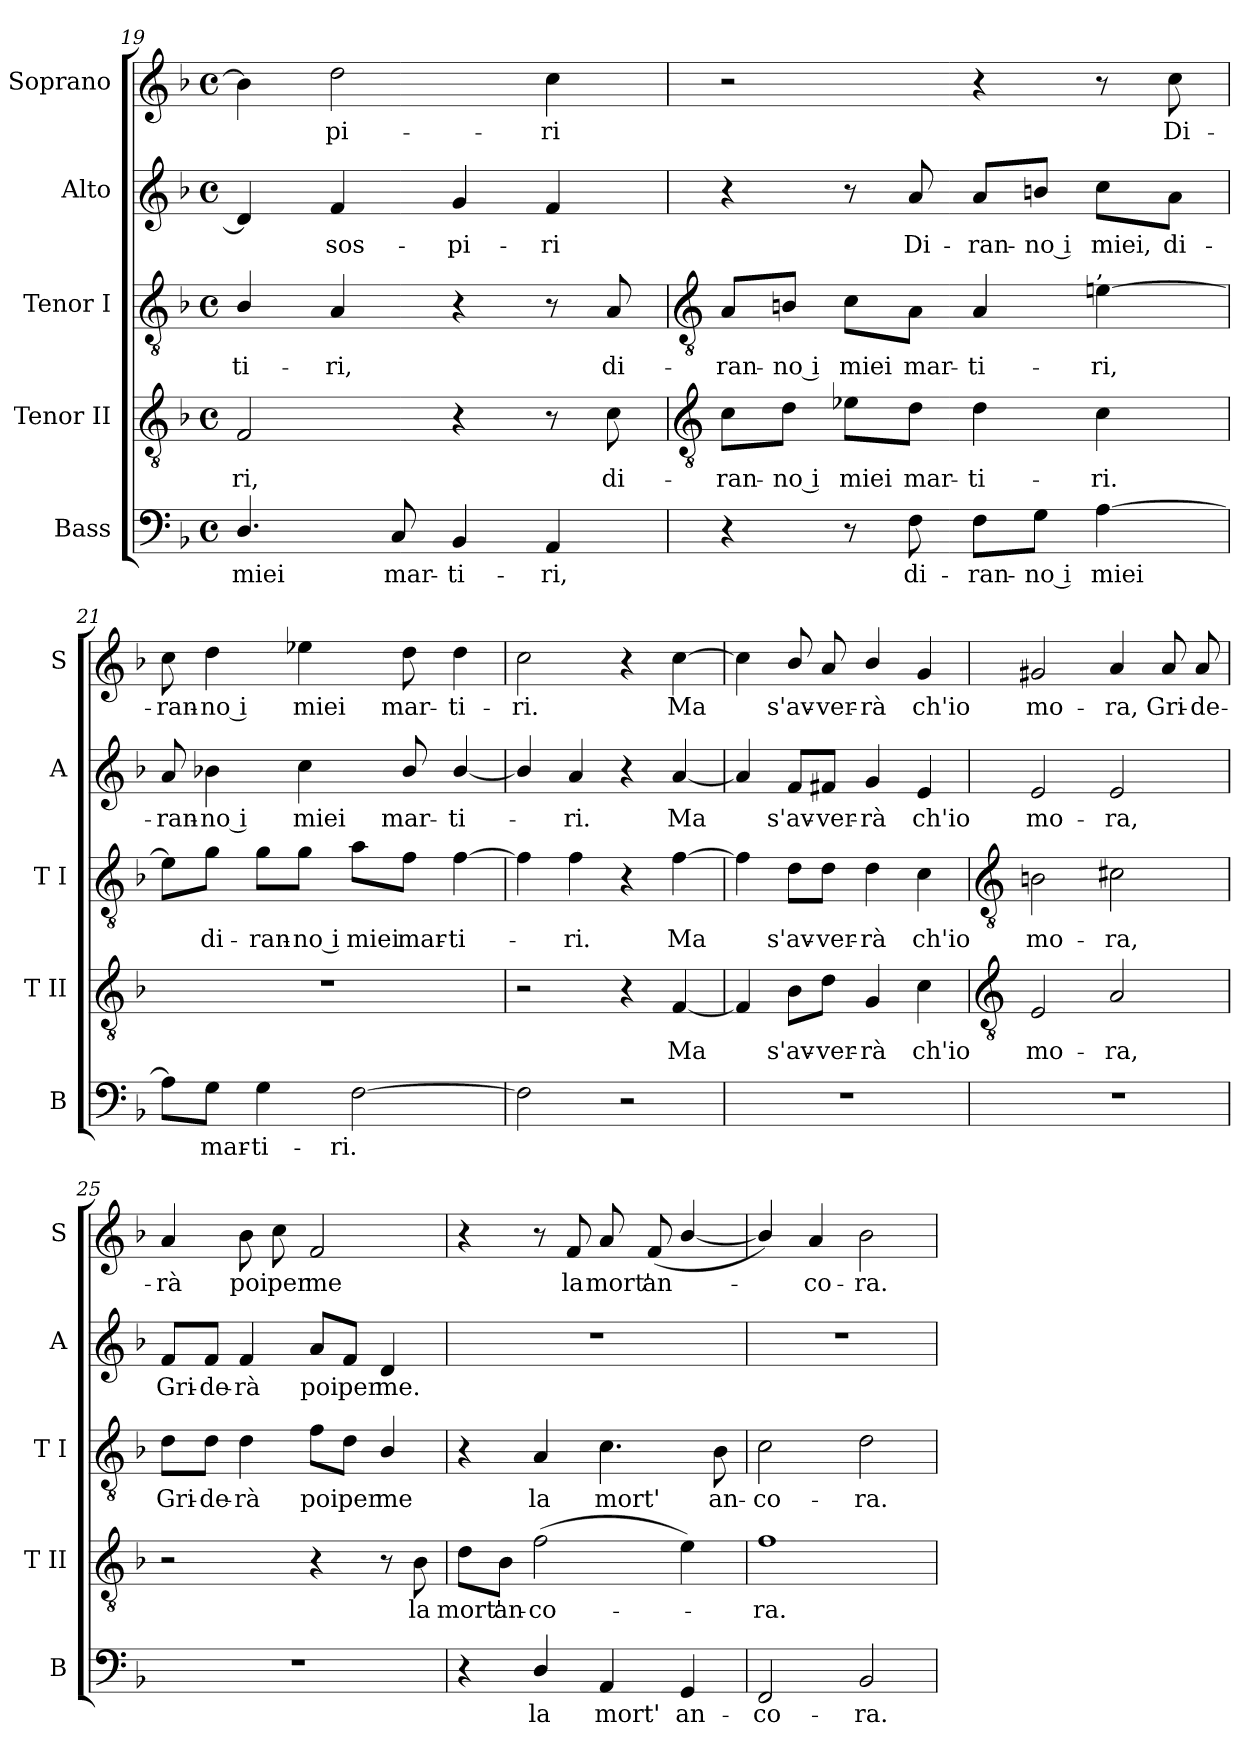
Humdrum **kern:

**kern	**text	**kern	**text	**kern	**text	**kern	**text	**kern	**text
*part5	*part5	*part4	*part4	*part3	*part3	*part2	*part2	*part1	*part1
*staff5	*staff5	*staff4	*staff4	*staff3	*staff3	*staff2	*staff2	*staff1	*staff1
*I"Bass	*	*I"Tenor II	*	*I"Tenor I	*	*I"Alto	*	*I"Soprano	*
*I'B	*	*I'T II	*	*I'T I	*	*I'A	*	*I'S	*
*clefF4	*	*clefGv2	*	*clefGv2	*	*clefG2	*	*clefG2	*
*k[b-]	*	*k[b-]	*	*k[b-]	*	*k[b-]	*	*k[b-]	*
*F:	*	*F:	*	*F:	*	*F:	*	*F:	*
*M4/4	*	*M4/4	*	*M4/4	*	*M4/4	*	*M4/4	*
*met(c)	*	*met(c)	*	*met(c)	*	*met(c)	*	*met(c)	*
=19	=19	=19	=19	=19	=19	=19	=19	=19	=19
!	!LO:LY:b	!	!LO:LY:b	!	!LO:LY:b	!	!	!	!
4.D/	miei	2F	-ri,	4B-/	-ti-	4d]	.	4b-]	.
!	!	!	!	!	!LO:LY:b	!	!LO:LY:b	!	!LO:LY:b
.	.	.	.	4A	-ri,	4f	sos-	2dd	pi-
!	!LO:LY:b	!	!	!	!	!	!	!	!
8C	mar-	.	.	.	.	.	.	.	.
!	!LO:LY:b	!	!	!	!	!	!LO:LY:b	!	!
4BB-	-ti-	4r	.	4r	.	4g	-pi-	.	.
!	!LO:LY:b	!	!	!	!	!	!LO:LY:b	!	!LO:LY:b
4AA	-ri,	8r	.	8r	.	4f	-ri	4cc	-ri
!	!	!	!LO:LY:b	!	!LO:LY:b	!	!	!	!
.	.	8c	di-	8A	di-	.	.	.	.
!!LO:LB:g=z
=20	=20	=20	=20	=20	=20	=20	=20	=20	=20
*	*	*clefGv2	*	*clefGv2	*	*	*	*	*
!	!	!	!LO:LY:b	!	!LO:LY:b	!	!	!	!
4r	.	8c\L	-ran-	8A/L	-ran-	4r	.	2r	.
!	!	!	!LO:LY:b	!	!LO:LY:b	!	!	!	!
.	.	8d\J	-no i	8Bn/J	-no i	.	.	.	.
!	!	!	!LO:LY:b	!	!LO:LY:b	!	!	!	!
8r	.	8e-X\L	miei	8c\L	miei	8r	.	.	.
!	!LO:LY:b	!	!LO:LY:b	!	!LO:LY:b	!	!LO:LY:b	!	!
8F	di-	8d\J	mar-	8A\J	mar-	8a	Di-	.	.
!	!LO:LY:b	!	!LO:LY:b	!	!LO:LY:b	!	!LO:LY:b	!	!
8F\L	-ran-	4d	-ti-	4A	-ti-	8a/L	-ran-	4r	.
!	!LO:LY:b	!	!	!	!	!	!LO:LY:b	!	!
8G\J	-no i	.	.	.	.	8bn/J	-no i	.	.
!	!	!	!	!LO:TX:a:t=,	!	!	!	!	!
!	!LO:LY:b	!	!LO:LY:b	!	!LO:LY:b	!	!LO:LY:b	!	!
[4A	miei	4c	-ri.	[4en	-ri,	8cc\L	miei,	8r	.
!	!	!	!	!	!	!	!LO:LY:b	!	!LO:LY:b
.	.	.	.	.	.	8a\J	di-	8cc	Di-
=21	=21	=21	=21	=21	=21	=21	=21	=21	=21
!	!	!	!	!	!	!	!LO:LY:b	!	!LO:LY:b
8A\L]	.	1r	.	8e\L]	.	8a	-ran-	8cc	-ran-
!	!LO:LY:b	!	!	!	!LO:LY:b	!	!LO:LY:b	!	!LO:LY:b
8G\J	mar-	.	.	8g\J	di-	4b-X	-no i	4dd	-no i
!	!LO:LY:b	!	!	!	!LO:LY:b	!	!	!	!
4G	-ti-	.	.	8g\L	-ran-	.	.	.	.
!	!	!	!	!	!LO:LY:b	!	!LO:LY:b	!	!LO:LY:b
.	.	.	.	8g\J	-no i	4cc	miei	4ee-X	miei
!	!LO:LY:b	!	!	!	!LO:LY:b	!	!	!	!
[2F	-ri.	.	.	8a\L	miei	.	.	.	.
!	!	!	!	!	!LO:LY:b	!	!LO:LY:b	!	!LO:LY:b
.	.	.	.	8f\J	mar-	8b-/	mar-	8dd	mar-
!	!	!	!	!	!LO:LY:b	!	!LO:LY:b	!	!LO:LY:b
.	.	.	.	[4f	-ti-	[4b-/	-ti-	4dd	-ti-
=22	=22	=22	=22	=22	=22	=22	=22	=22	=22
!	!	!	!	!	!	!	!	!	!LO:LY:b
2F]	.	2r	.	4f]	.	4b-/]	.	2cc	-ri.
!	!	!	!	!	!LO:LY:b	!	!LO:LY:b	!	!
.	.	.	.	4f	ri.	4a	ri.	.	.
2r	.	4r	.	4r	.	4r	.	4r	.
!	!	!	!LO:LY:b	!	!LO:LY:b	!	!LO:LY:b	!	!LO:LY:b
.	.	[4F	Ma	[4f	Ma	[4a	Ma	[4cc	Ma
=23	=23	=23	=23	=23	=23	=23	=23	=23	=23
1r	.	4F]	.	4f]	.	4a]	.	4cc]	.
!	!	!	!LO:LY:b	!	!LO:LY:b	!	!LO:LY:b	!	!LO:LY:b
.	.	8B-\L	s'av-	8d\L	s'av-	8f/L	s'av-	8b-/	s'av-
!	!	!	!LO:LY:b	!	!LO:LY:b	!	!LO:LY:b	!	!LO:LY:b
.	.	8d\J	-ver-	8d\J	-ver-	8f#X/J	-ver-	8a	-ver-
!	!	!	!LO:LY:b	!	!LO:LY:b	!	!LO:LY:b	!	!LO:LY:b
.	.	4G	-rà	4d	-rà	4g	-rà	4b-/	-rà
!	!	!	!LO:LY:b	!	!LO:LY:b	!	!LO:LY:b	!	!LO:LY:b
.	.	4c	ch'io	4c	ch'io	4e	ch'io	4g	ch'io
!!LO:LB:g=z
=24	=24	=24	=24	=24	=24	=24	=24	=24	=24
*	*	*clefGv2	*	*clefGv2	*	*	*	*	*
!	!	!	!LO:LY:b	!	!LO:LY:b	!	!LO:LY:b	!	!LO:LY:b
1r	.	2E	mo-	2Bn	mo-	2e	mo-	2g#X	mo-
!	!	!	!LO:LY:b	!	!LO:LY:b	!	!LO:LY:b	!	!LO:LY:b
.	.	2A	-ra,	2c#X	-ra,	2e	-ra,	4a	-ra,
!	!	!	!	!	!	!	!	!	!LO:LY:b
.	.	.	.	.	.	.	.	8a	Gri-
!	!	!	!	!	!	!	!	!	!LO:LY:b
.	.	.	.	.	.	.	.	8a	-de-
=25	=25	=25	=25	=25	=25	=25	=25	=25	=25
!	!	!	!	!	!LO:LY:b	!	!LO:LY:b	!	!LO:LY:b
1r	.	2r	.	8d\L	Gri-	8f/L	Gri-	4a	-rà
!	!	!	!	!	!LO:LY:b	!	!LO:LY:b	!	!
.	.	.	.	8d\J	-de-	8f/J	-de-	.	.
!	!	!	!	!	!LO:LY:b	!	!LO:LY:b	!	!LO:LY:b
.	.	.	.	4d	-rà	4f	-rà	8b-	poi
!	!	!	!	!	!	!	!	!	!LO:LY:b
.	.	.	.	.	.	.	.	8cc	per
!	!	!	!	!	!LO:LY:b	!	!LO:LY:b	!	!LO:LY:b
.	.	4r	.	8f\L	poi	8a/L	poi	2f	me
!	!	!	!	!	!LO:LY:b	!	!LO:LY:b	!	!
.	.	.	.	8d\J	per	8f/J	per	.	.
!	!	!	!	!	!LO:LY:b	!	!LO:LY:b	!	!
.	.	8r	.	4B-/	me	4d	me.	.	.
!	!	!	!LO:LY:b	!	!	!	!	!	!
.	.	8B-	la	.	.	.	.	.	.
=26	=26	=26	=26	=26	=26	=26	=26	=26	=26
!	!	!	!LO:LY:b	!	!	!	!	!	!
4r	.	8d\L	mort'	4r	.	1r	.	4r	.
!	!	!	!LO:LY:b	!	!	!	!	!	!
.	.	8B-\J	an-	.	.	.	.	.	.
!	!LO:LY:b	!	!LO:LY:b	!	!LO:LY:b	!	!	!	!
4D/	la	(>2f	-co-	4A	la	.	.	8r	.
!	!	!	!	!	!	!	!	!	!LO:LY:b
.	.	.	.	.	.	.	.	8f	la
!	!LO:LY:b	!	!	!	!LO:LY:b	!	!	!	!LO:LY:b
4AA	mort'	.	.	4.c	mort'	.	.	8a	mort'
!	!	!	!	!	!	!	!	!	!LO:LY:b
.	.	.	.	.	.	.	.	(<8fL	an-
!	!LO:LY:b	!	!	!	!	!	!	!	!
4GG	an-	4e)	.	.	.	.	.	[4b-/	.
!	!	!	!	!	!LO:LY:b	!	!	!	!
.	.	.	.	8B-	an-	.	.	.	.
=27	=27	=27	=27	=27	=27	=27	=27	=27	=27
!	!LO:LY:b	!	!LO:LY:b	!	!LO:LY:b	!	!	!	!
2FF	-co-	1f	ra.	2c	-co-	1r	.	4b-/])	.
!	!	!	!	!	!	!	!	!	!LO:LY:b
.	.	.	.	.	.	.	.	4a	co-
!	!LO:LY:b	!	!	!	!LO:LY:b	!	!	!	!LO:LY:b
2BB-	-ra.	.	.	2d	-ra.	.	.	2b-	-ra.
=	=	=	=	=	=	=	=	=	=
*-	*-	*-	*-	*-	*-	*-	*-	*-	*-
